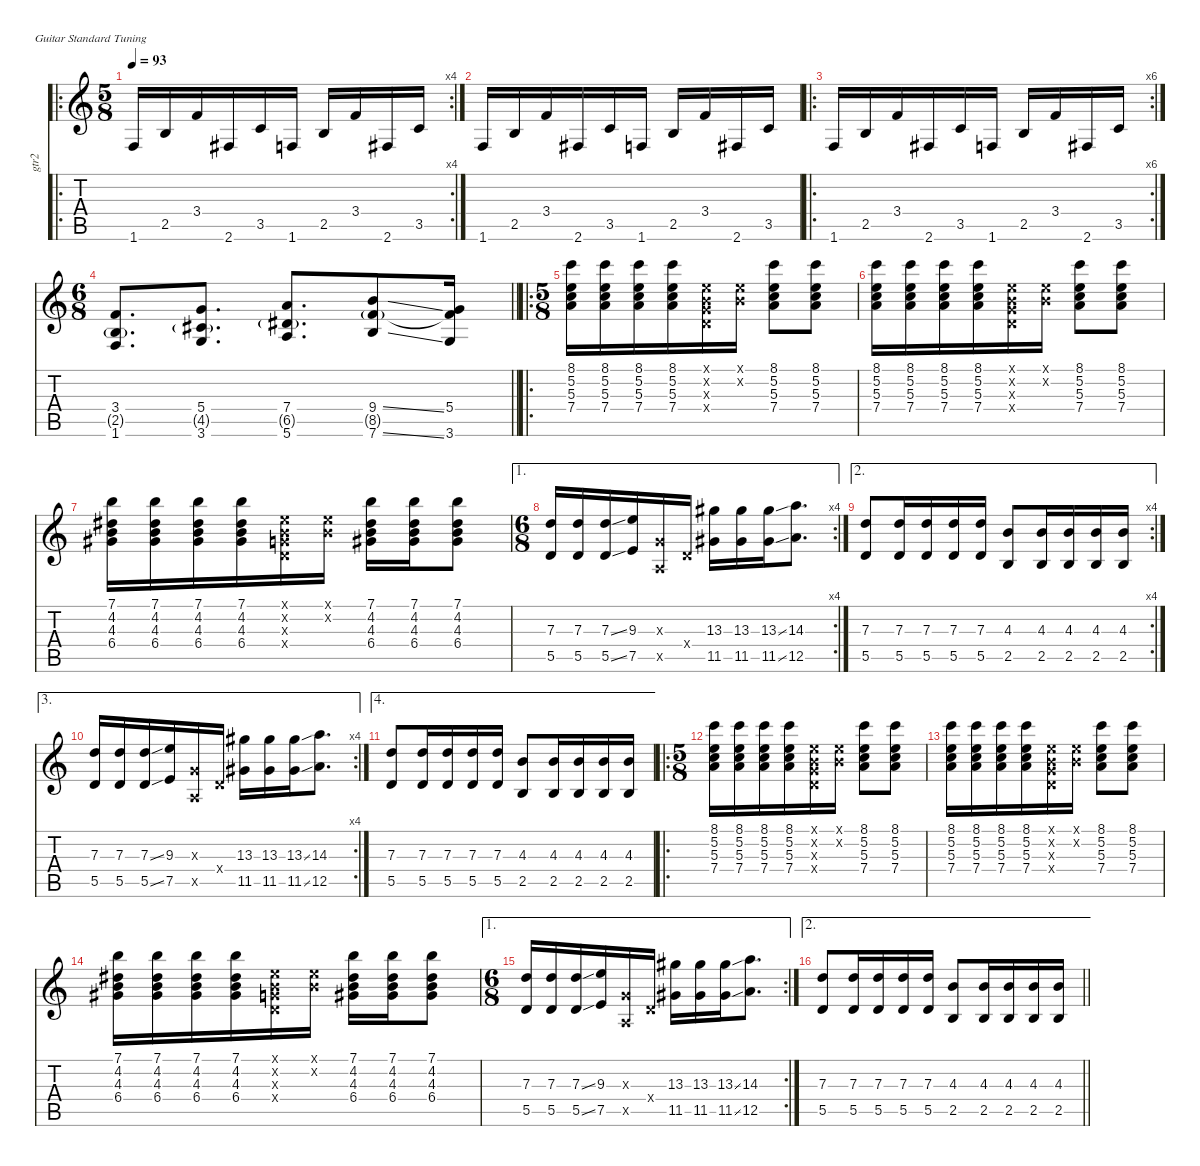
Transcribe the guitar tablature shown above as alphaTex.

\defaultSystemsLayout 4
\hideDynamics
\bracketExtendMode nobrackets
\otherSystemsTrackNameOrientation horizontal
\track ("Guitar 2" "gtr2") {defaultSystemsLayout 4 instrument overdrivenguitar}
\staff {score tabs}
\tuning (E4 B3 G3 D3 A2 E2)
\ro
\rc 4
\ts (5 8)
\beaming (8 3 2)
\tempo 93
\clef g2
\ks aminor
1.6.16{dy f instrument distortionguitar beam Up} 2.5.16{beam Up} 3.4.16{beam Up} 2.6{acc #}.16{beam Up} 3.5.16{beam Up} 1.6.16{beam Up} 2.5.16{beam Up} 3.4.16{beam Up} 2.6{acc #}.16{beam Up} 3.5.16{beam Up} |
1.6.16{dy ff beam Up} 2.5.16{beam Up} 3.4.16{beam Up} 2.6{acc #}.16{beam Up} 3.5.16{beam Up} 1.6.16{beam Up} 2.5.16{beam Up} 3.4.16{beam Up} 2.6{acc #}.16{beam Up} 3.5.16{beam Up} |
\ro
\rc 6
1.6.16{beam Up} 2.5.16{beam Up} 3.4.16{beam Up} 2.6{acc #}.16{beam Up} 3.5.16{beam Up} 1.6.16{beam Up} 2.5.16{beam Up} 3.4.16{beam Up} 2.6{acc #}.16{beam Up} 3.5.16{beam Up} |
\ts (6 8)
\beaming (8 3 3)
\barLineRight lightlight
(3.4 2.5{g} 1.6).8{d dy f beam Up} (5.4 4.5{g acc #} 3.6).8{d beam Up} (7.4 6.5{g acc #} 5.6).8{d beam Up} (9.4{ss} 8.5{g} 7.6{ss}).8{beam Up} (5.4 8.5{t} 3.6).16{beam Up} |
\ro
\ts (5 8)
\beaming (8 3 2)
(8.1 5.2 5.3 7.4).16{beam Down} (8.1 5.2 5.3 7.4).16{beam Down} (8.1 5.2 5.3 7.4).16{beam Down} (8.1 5.2 5.3 7.4).16{beam Down} (0.1{x} 0.2{x} 0.3{x} 0.4{x}).16{beam Down} (0.1{x} 0.2{x}).16{beam Down} (8.1 5.2 5.3 7.4).8{beam Down} (8.1 5.2 5.3 7.4).8{beam Down} |
(8.1 5.2 5.3 7.4).16{beam Down} (8.1 5.2 5.3 7.4).16{beam Down} (8.1 5.2 5.3 7.4).16{beam Down} (8.1 5.2 5.3 7.4).16{beam Down} (0.1{x} 0.2{x} 0.3{x} 0.4{x}).16{beam Down} (0.1{x} 0.2{x}).16{beam Down} (8.1 5.2 5.3 7.4).8{beam Down} (8.1 5.2 5.3 7.4).8{beam Down} |
(7.1 4.2{acc #} 4.3 6.4{acc #}).16{beam Down} (7.1 4.2{acc #} 4.3 6.4{acc #}).16{beam Down} (7.1 4.2{acc #} 4.3 6.4{acc #}).16{beam Down} (7.1 4.2{acc #} 4.3 6.4{acc #}).16{beam Down} (0.1{x} 0.2{x} 0.3{x} 0.4{x}).16{beam Down} (0.1{x} 0.2{x}).16{beam Down} (7.1 4.2{acc #} 4.3 6.4{acc #}).16{beam Down} (7.1 4.2{acc #} 4.3 6.4{acc #}).16{beam Down} (7.1 4.2{acc #} 4.3 6.4{acc #}).8{beam Down} |
\ae 1
\rc 4
\ts (6 8)
\beaming (8 3 3)
(7.3 5.5).16{dy ff beam Up} (7.3 5.5).16{beam Up} (7.3{ss} 5.5{ss}).16{beam Up} (9.3 7.5).16{dy f beam Up} (0.3{x} 0.5{x}).16{beam Up} 0.4{x}.16{beam Up} (13.3{acc #} 11.5{acc #}).16{dy ff beam Down} (13.3{acc #} 11.5{acc #}).16{beam Down} (13.3{ss acc #} 11.5{ss acc #}).16{beam Down} (14.3 12.5).8{d beam Down} |
\ae 2
\rc 4
(7.3 5.5).8{dy f beam Up} (7.3 5.5).16{beam Up} (7.3 5.5).16{beam Up} (7.3 5.5).16{beam Up} (7.3 5.5).16{beam Up} (4.3 2.5).8{beam Up} (4.3 2.5).16{beam Up} (4.3 2.5).16{beam Up} (4.3 2.5).16{beam Up} (4.3 2.5).16{beam Up} |
\ae 3
\rc 4
(7.3 5.5).16{dy ff beam Up} (7.3 5.5).16{beam Up} (7.3{ss} 5.5{ss}).16{beam Up} (9.3 7.5).16{dy f beam Up} (0.3{x} 0.5{x}).16{beam Up} 0.4{x}.16{beam Up} (13.3{acc #} 11.5{acc #}).16{dy ff beam Down} (13.3{acc #} 11.5{acc #}).16{beam Down} (13.3{ss acc #} 11.5{ss acc #}).16{beam Down} (14.3 12.5).8{d beam Down} |
\ae 4
(7.3 5.5).8{dy f beam Up} (7.3 5.5).16{beam Up} (7.3 5.5).16{beam Up} (7.3 5.5).16{beam Up} (7.3 5.5).16{beam Up} (4.3 2.5).8{beam Up} (4.3 2.5).16{beam Up} (4.3 2.5).16{beam Up} (4.3 2.5).16{beam Up} (4.3 2.5).16{beam Up} |
\ro
\ts (5 8)
\beaming (8 3 2)
(8.1 5.2 5.3 7.4).16{beam Down} (8.1 5.2 5.3 7.4).16{beam Down} (8.1 5.2 5.3 7.4).16{beam Down} (8.1 5.2 5.3 7.4).16{beam Down} (0.1{x} 0.2{x} 0.3{x} 0.4{x}).16{beam Down} (0.1{x} 0.2{x}).16{beam Down} (8.1 5.2 5.3 7.4).8{beam Down} (8.1 5.2 5.3 7.4).8{beam Down} |
(8.1 5.2 5.3 7.4).16{beam Down} (8.1 5.2 5.3 7.4).16{beam Down} (8.1 5.2 5.3 7.4).16{beam Down} (8.1 5.2 5.3 7.4).16{beam Down} (0.1{x} 0.2{x} 0.3{x} 0.4{x}).16{beam Down} (0.1{x} 0.2{x}).16{beam Down} (8.1 5.2 5.3 7.4).8{beam Down} (8.1 5.2 5.3 7.4).8{beam Down} |
(7.1 4.2{acc #} 4.3 6.4{acc #}).16{beam Down} (7.1 4.2{acc #} 4.3 6.4{acc #}).16{beam Down} (7.1 4.2{acc #} 4.3 6.4{acc #}).16{beam Down} (7.1 4.2{acc #} 4.3 6.4{acc #}).16{beam Down} (0.1{x} 0.2{x} 0.3{x} 0.4{x}).16{beam Down} (0.1{x} 0.2{x}).16{beam Down} (7.1 4.2{acc #} 4.3 6.4{acc #}).16{beam Down} (7.1 4.2{acc #} 4.3 6.4{acc #}).16{beam Down} (7.1 4.2{acc #} 4.3 6.4{acc #}).8{beam Down} |
\ae 1
\rc 2
\ts (6 8)
\beaming (8 3 3)
(7.3 5.5).16{dy ff beam Up} (7.3 5.5).16{beam Up} (7.3{ss} 5.5{ss}).16{beam Up} (9.3 7.5).16{beam Up} (0.3{x} 0.5{x}).16{dy f beam Up} 0.4{x}.16{beam Up} (13.3{acc #} 11.5{acc #}).16{dy ff beam Down} (13.3{acc #} 11.5{acc #}).16{beam Down} (13.3{ss acc #} 11.5{ss acc #}).16{beam Down} (14.3 12.5).8{d beam Down} |
\ae 2
\barLineRight lightlight
(7.3 5.5).8{dy f beam Up} (7.3 5.5).16{beam Up} (7.3 5.5).16{beam Up} (7.3 5.5).16{beam Up} (7.3 5.5).16{beam Up} (4.3 2.5).8{beam Up} (4.3 2.5).16{beam Up} (4.3 2.5).16{beam Up} (4.3 2.5).16{beam Up} (4.3 2.5).16{beam Up}
